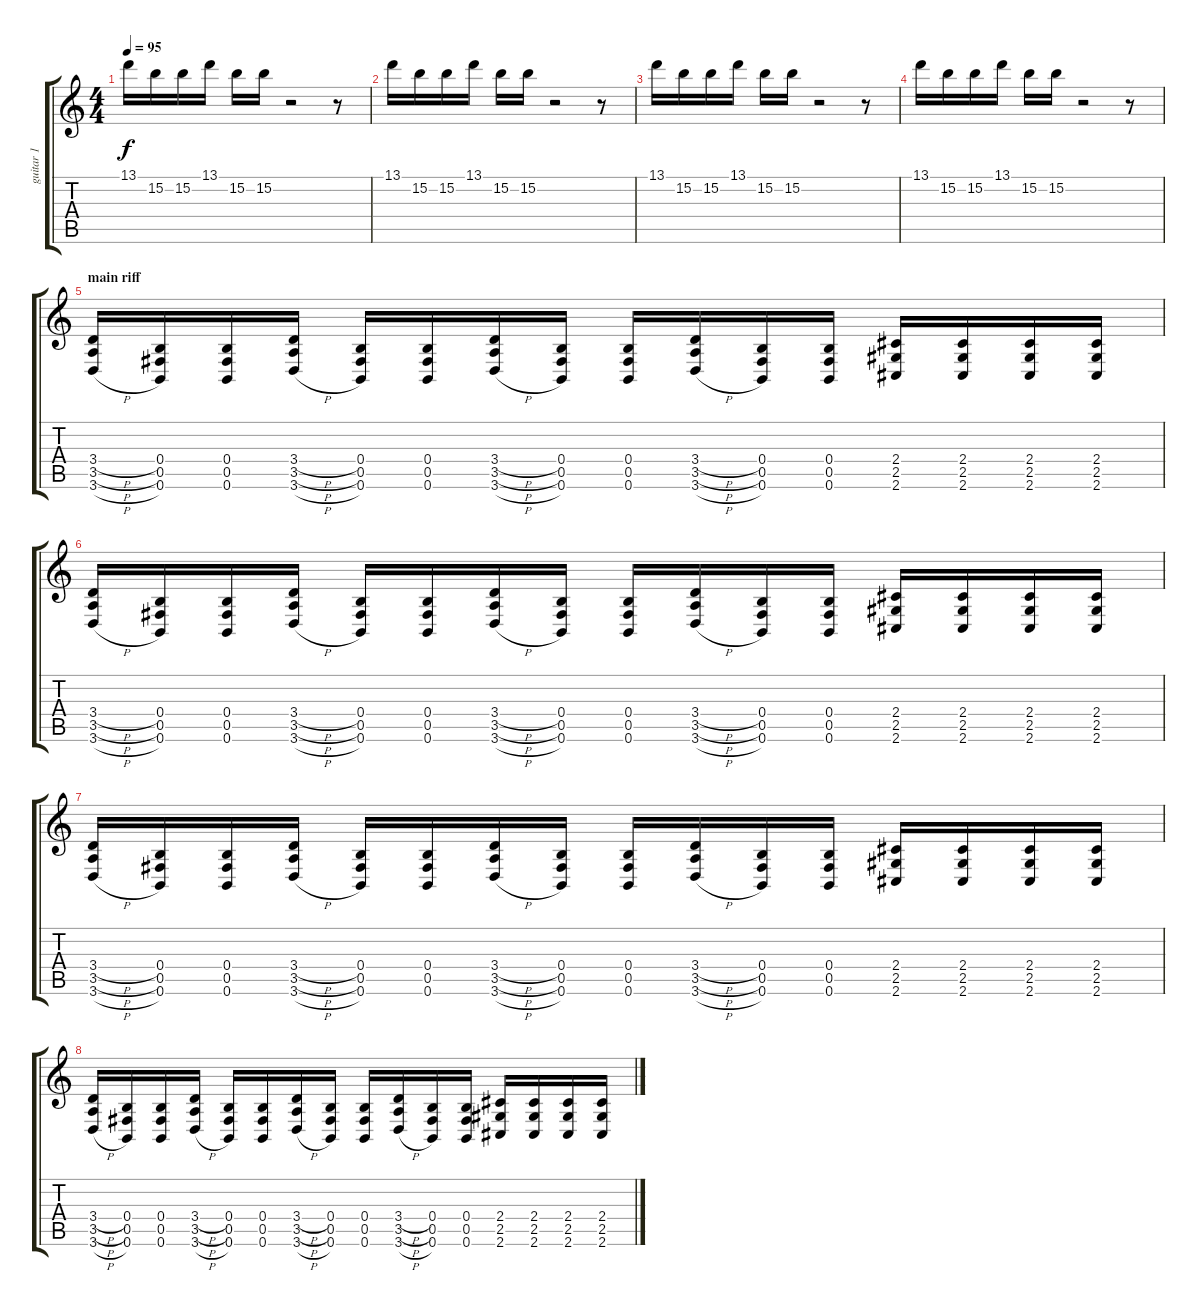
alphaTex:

\track ("guitar 1" "guitar 1") {instrument distortionguitar}
\staff {score tabs}
\tuning (Db4 Ab3 E3 B2 Gb2 B1) {hide}
\ts (4 4)
\section ("" "")
\tempo 95
\clef g2
\ks c
13.1.16{dy f} 15.2.16 15.2.16 13.1.16 15.2.16 15.2.16 r.2 r.8 |
13.1.16 15.2.16 15.2.16 13.1.16 15.2.16 15.2.16 r.2 r.8 |
13.1.16 15.2.16 15.2.16 13.1.16 15.2.16 15.2.16 r.2 r.8 |
13.1.16 15.2.16 15.2.16 13.1.16 15.2.16 15.2.16 r.2 r.8 |
\section ("" "main riff")
(3.4{h} 3.5{h} 3.6{h}).16 (0.4 0.5 0.6).16 (0.4 0.5 0.6).16 (3.4{h} 3.5{h} 3.6{h}).16 (0.4 0.5 0.6).16 (0.4 0.5 0.6).16 (3.4{h} 3.5{h} 3.6{h}).16 (0.4 0.5 0.6).16 (0.4 0.5 0.6).16 (3.4{h} 3.5{h} 3.6{h}).16 (0.4 0.5 0.6).16 (0.4 0.5 0.6).16 (2.4 2.5 2.6).16 (2.4 2.5 2.6).16 (2.4 2.5 2.6).16 (2.4 2.5 2.6).16 |
(3.4{h} 3.5{h} 3.6{h}).16 (0.4 0.5 0.6).16 (0.4 0.5 0.6).16 (3.4{h} 3.5{h} 3.6{h}).16 (0.4 0.5 0.6).16 (0.4 0.5 0.6).16 (3.4{h} 3.5{h} 3.6{h}).16 (0.4 0.5 0.6).16 (0.4 0.5 0.6).16 (3.4{h} 3.5{h} 3.6{h}).16 (0.4 0.5 0.6).16 (0.4 0.5 0.6).16 (2.4 2.5 2.6).16 (2.4 2.5 2.6).16 (2.4 2.5 2.6).16 (2.4 2.5 2.6).16 |
(3.4{h} 3.5{h} 3.6{h}).16 (0.4 0.5 0.6).16 (0.4 0.5 0.6).16 (3.4{h} 3.5{h} 3.6{h}).16 (0.4 0.5 0.6).16 (0.4 0.5 0.6).16 (3.4{h} 3.5{h} 3.6{h}).16 (0.4 0.5 0.6).16 (0.4 0.5 0.6).16 (3.4{h} 3.5{h} 3.6{h}).16 (0.4 0.5 0.6).16 (0.4 0.5 0.6).16 (2.4 2.5 2.6).16 (2.4 2.5 2.6).16 (2.4 2.5 2.6).16 (2.4 2.5 2.6).16 |
(3.4{h} 3.5{h} 3.6{h}).16 (0.4 0.5 0.6).16 (0.4 0.5 0.6).16 (3.4{h} 3.5{h} 3.6{h}).16 (0.4 0.5 0.6).16 (0.4 0.5 0.6).16 (3.4{h} 3.5{h} 3.6{h}).16 (0.4 0.5 0.6).16 (0.4 0.5 0.6).16 (3.4{h} 3.5{h} 3.6{h}).16 (0.4 0.5 0.6).16 (0.4 0.5 0.6).16 (2.4 2.5 2.6).16 (2.4 2.5 2.6).16 (2.4 2.5 2.6).16 (2.4 2.5 2.6).16
